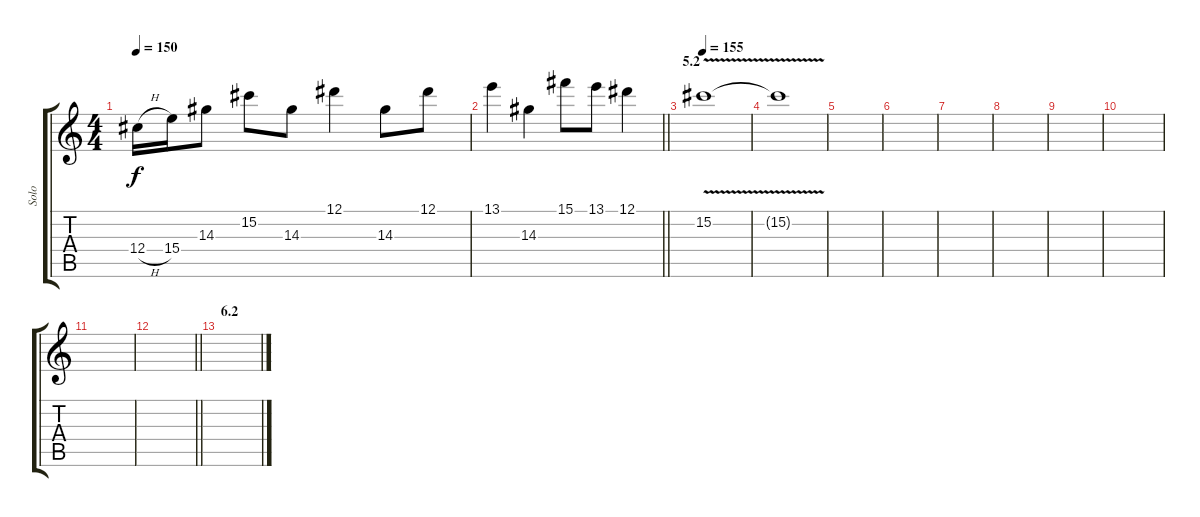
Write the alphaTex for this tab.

\track ("Solo" "Solo") {instrument distortionguitar}
\staff {score tabs}
\tuning (Eb4 Bb3 Gb3 Db3 Ab2 Eb2) {hide}
\ts (4 4)
\tempo 150
\clef g2
\ks c
12.4{h}.16{dy f} 15.4.16 14.3.8 15.2.8 14.3.8 12.1.4 14.3.8 12.1.8 |
\barLineRight lightlight
13.1.4 14.3.4 15.1.8 13.1.8 12.1.4 |
\section ("" "5.2")
\tempo 155
15.2{v}.1{volume 0} |
15.2{t}.1 |
|
|
|
|
|
|
|
\barLineRight lightlight
|
\section ("" "6.2")
